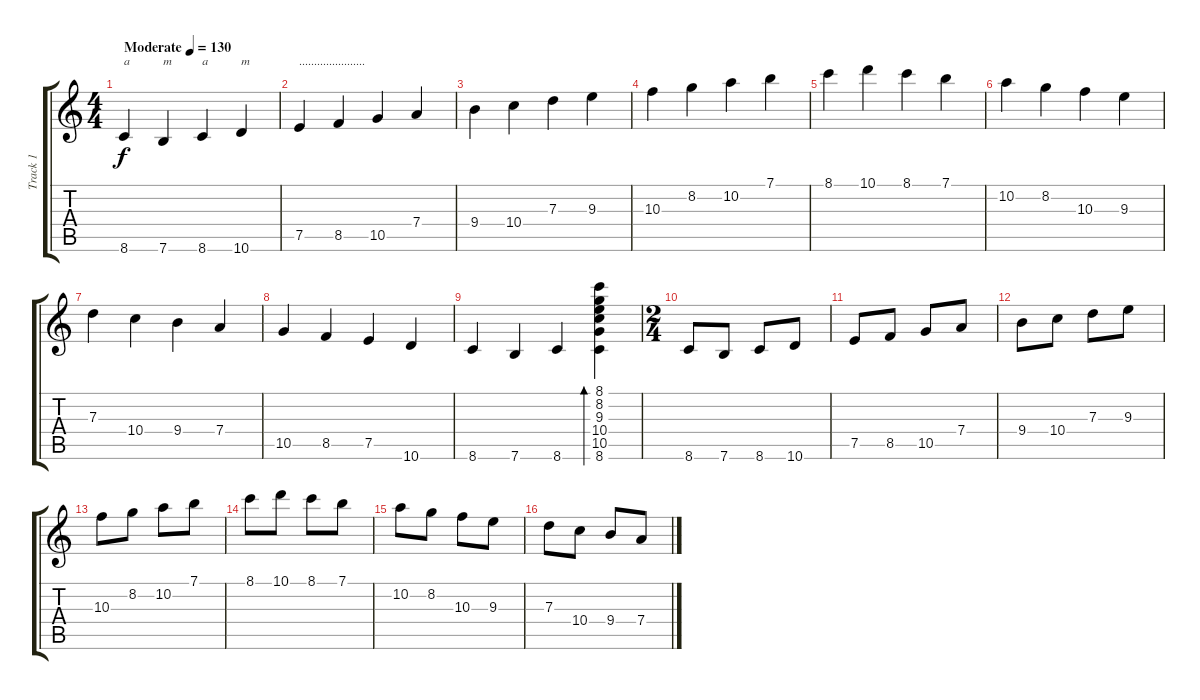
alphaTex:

\track ("Track 1" "Track 1") {instrument acousticguitarsteel}
\staff {score tabs}
\tuning (E4 B3 G3 D3 A2 E2) {hide}
\ts (4 4)
\tempo (130 "Moderate")
\clef g2
\ks c
8.6.4{txt "a" dy f instrument acousticguitarsteel} 7.6.4{txt "m"} 8.6.4{txt "a"} 10.6.4{txt "m"} |
7.5.4{txt "......................"} 8.5.4 10.5.4 7.4.4 |
9.4.4 10.4.4 7.3.4 9.3.4 |
10.3.4 8.2.4 10.2.4 7.1.4 |
8.1.4 10.1.4 8.1.4 7.1.4 |
10.2.4 8.2.4 10.3.4 9.3.4 |
7.3.4 10.4.4 9.4.4 7.4.4 |
10.5.4 8.5.4 7.5.4 10.6.4 |
8.6.4 7.6.4 8.6.4 (8.1 8.2 9.3 10.4 10.5 8.6).4{bd 240} |
\ts (2 4)
8.6.8 7.6.8 8.6.8 10.6.8 |
7.5.8 8.5.8 10.5.8 7.4.8 |
9.4.8 10.4.8 7.3.8 9.3.8 |
10.3.8 8.2.8 10.2.8 7.1.8 |
8.1.8 10.1.8 8.1.8 7.1.8 |
10.2.8 8.2.8 10.3.8 9.3.8 |
7.3.8 10.4.8 9.4.8 7.4.8
